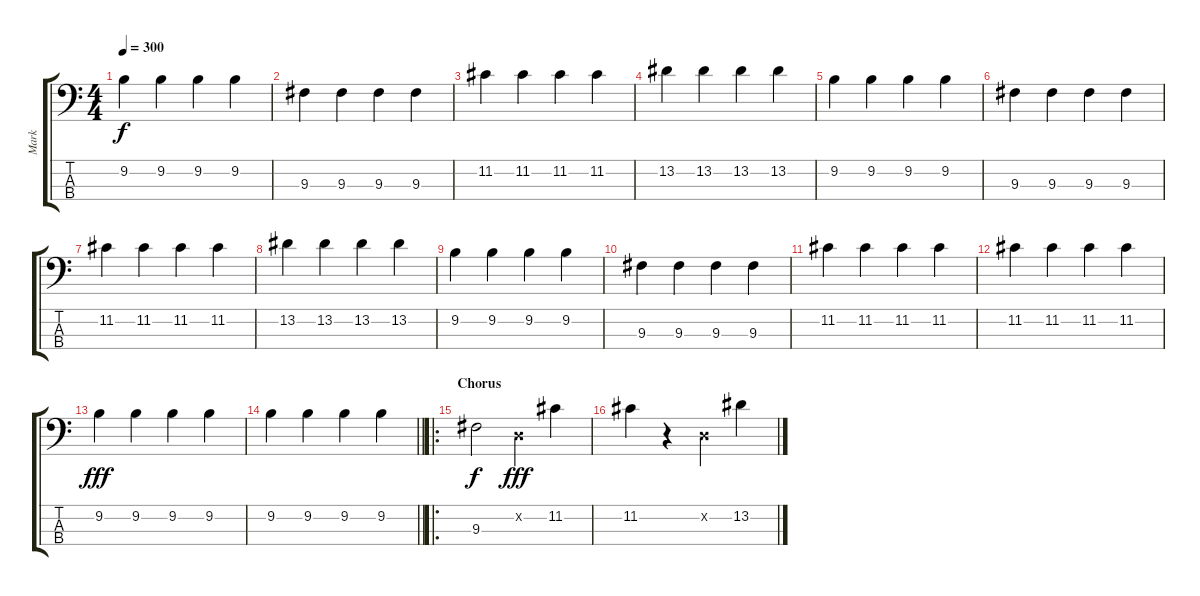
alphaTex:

\track ("Mark" "Mark") {instrument electricbasspick}
\staff {score tabs}
\tuning (G2 D2 A1 E1) {hide}
\ts (4 4)
\tempo 300
\clef f4
\ks c
9.2.4{dy f} 9.2.4 9.2.4 9.2.4 |
9.3.4 9.3.4 9.3.4 9.3.4 |
11.2.4 11.2.4 11.2.4 11.2.4 |
13.2.4 13.2.4 13.2.4 13.2.4 |
9.2.4 9.2.4 9.2.4 9.2.4 |
9.3.4 9.3.4 9.3.4 9.3.4 |
11.2.4 11.2.4 11.2.4 11.2.4 |
13.2.4 13.2.4 13.2.4 13.2.4 |
9.2.4 9.2.4 9.2.4 9.2.4 |
9.3.4 9.3.4 9.3.4 9.3.4 |
11.2.4 11.2.4 11.2.4 11.2.4 |
11.2.4 11.2.4 11.2.4 11.2.4 |
9.2.4{dy fff} 9.2.4 9.2.4 9.2.4 |
\barLineRight lightlight
9.2.4 9.2.4 9.2.4 9.2.4 |
\ro
\section ("" "Chorus")
9.3.2{dy f} 0.2{x}.4{dy fff} 11.2.4 |
11.2.4 r.4 0.2{x}.4 13.2.4
